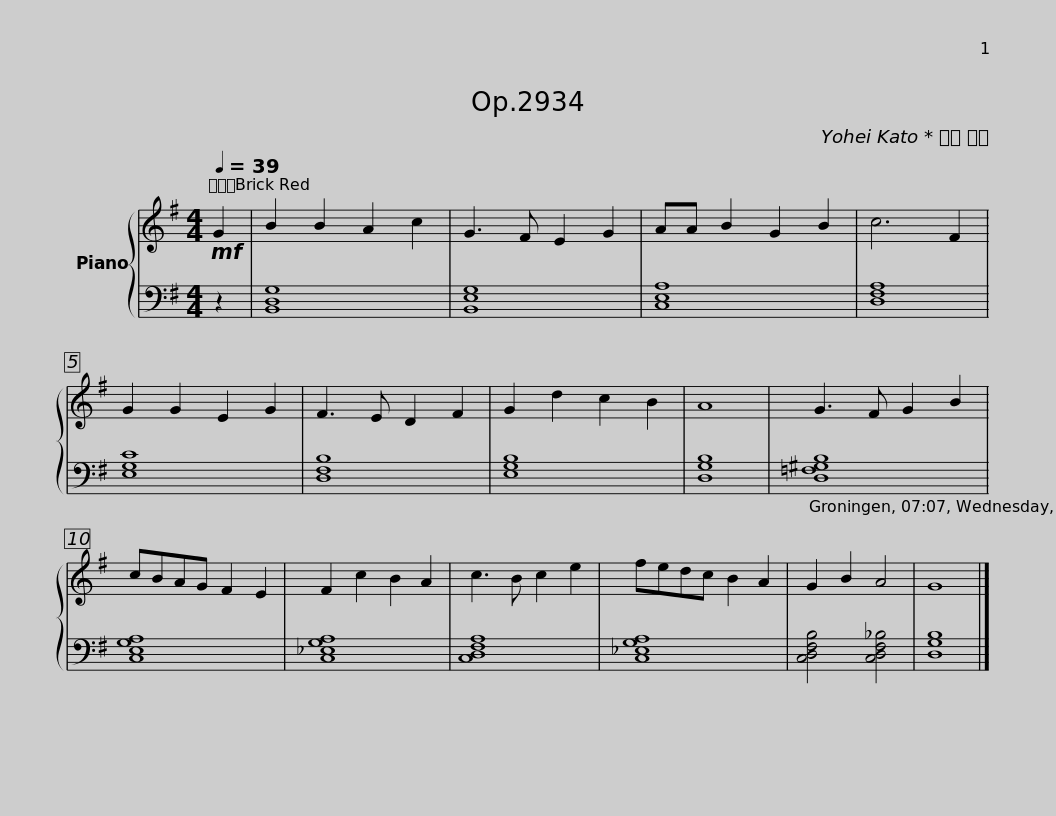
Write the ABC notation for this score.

X:1
%%score { 1 | 2 }
L:1/8
Q:1/4=39
M:4/4
I:linebreak $
K:G
V:1 treble
V:2 bass
V:1
!mf! G2 | B2 B2 A2 c2 | G3 F E2 G2 | AA B2 G2 B2 | c6 F2 | %5
 G2 G2 E2 G2 | F3 E D2 F2 | G2 d2 c2 B2 | A8 |$ G3 F G2 B2 | %10
 cBAG F2 E2 | F2 c2 B2 A2 | c3 B c2 e2 | fedc B2 A2 | G2 B2 A4 | %15
 G8 |] %16
V:2
 z2 | [B,,D,G,]8 | [B,,E,G,]8 | [C,E,A,]8 | [D,F,A,]8 | %5
 [E,G,C]8 | [D,F,B,]8 | [E,G,B,]8 | [D,G,B,]8 |$ [D,=F,^G,B,]8 | %10
 [C,E,G,A,]8 | [C,_E,G,A,]8 | [C,D,F,A,]8 | [C,_E,G,A,]8 | [C,D,F,B,]4 [C,D,F,_B,]4 | %15
 [D,G,B,]8 |] %16
